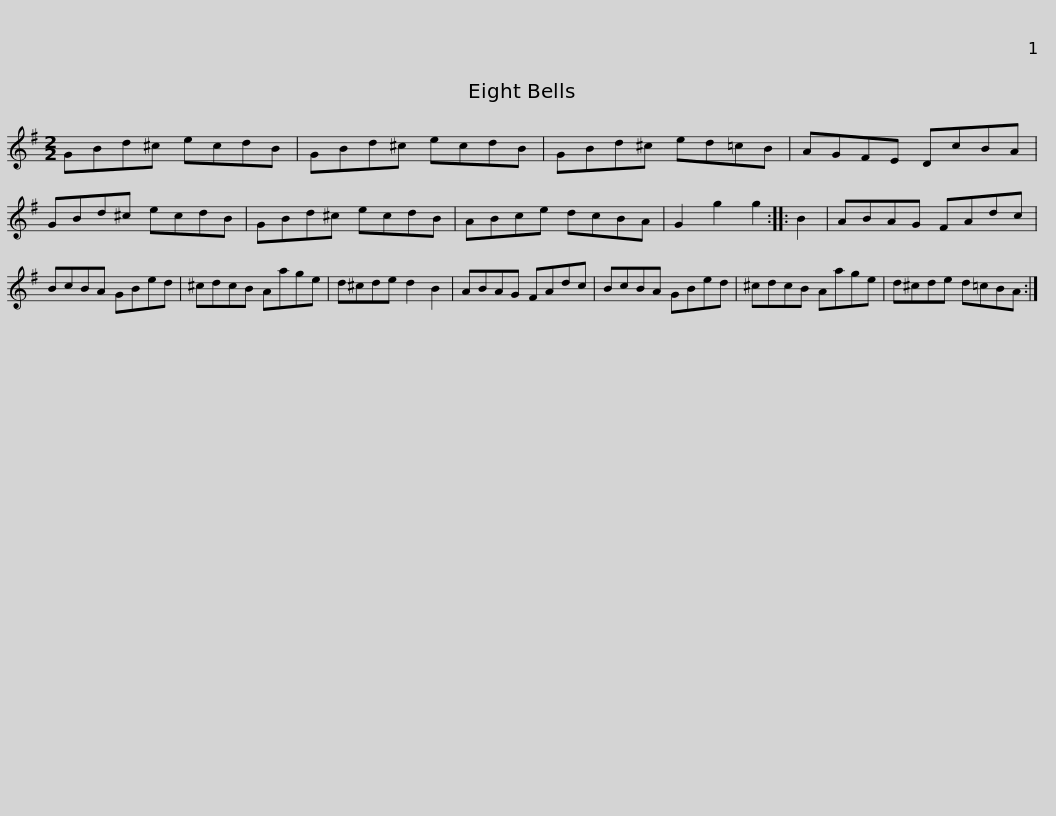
X:1
L:1/8
M:2/2
I:linebreak $
K:G
V:1 treble
V:1
 GBd^c ecdB | GBd^c ecdB | GBd^c ed=cB | AGFE DcBA | GBd^c ecdB |$ %5
 GBd^c ecdB | ABce dcBA | G2 g2 g2 :: B2 | ABAG FAdc | %10
 BcBA GBed |$ ^cdcB Aage | d^cde d2 B2 | ABAG FAdc | BcBA GBed | %15
 ^cdcB Aage |$ d^cde d=cBA :| %17
